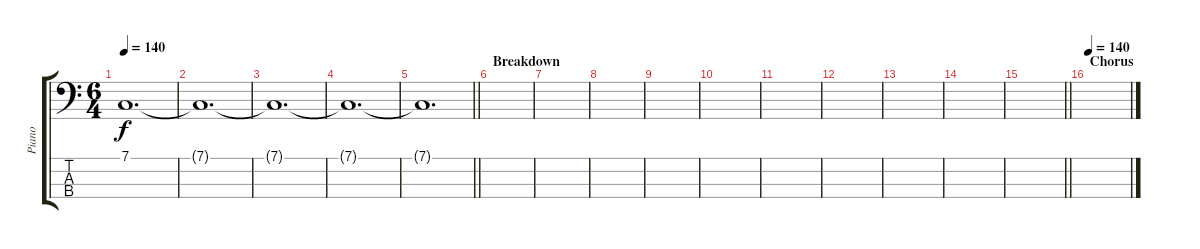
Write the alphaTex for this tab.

\track ("Piano" "Piano") {instrument acousticgrandpiano}
\staff {score tabs}
\tuning (F2 C2 G1 C1) {hide}
\ts (6 4)
\tempo 140
\clef f4
\ks c
7.1{t}.1{d dy f} |
7.1{t}.1{d} |
7.1{t}.1{d} |
7.1{t}.1{d} |
\barLineRight lightlight
7.1{t}.1{d} |
\section ("" "Breakdown")
|
|
|
|
|
|
|
|
|
\barLineRight lightlight
|
\section ("" "Chorus")
\tempo 140
